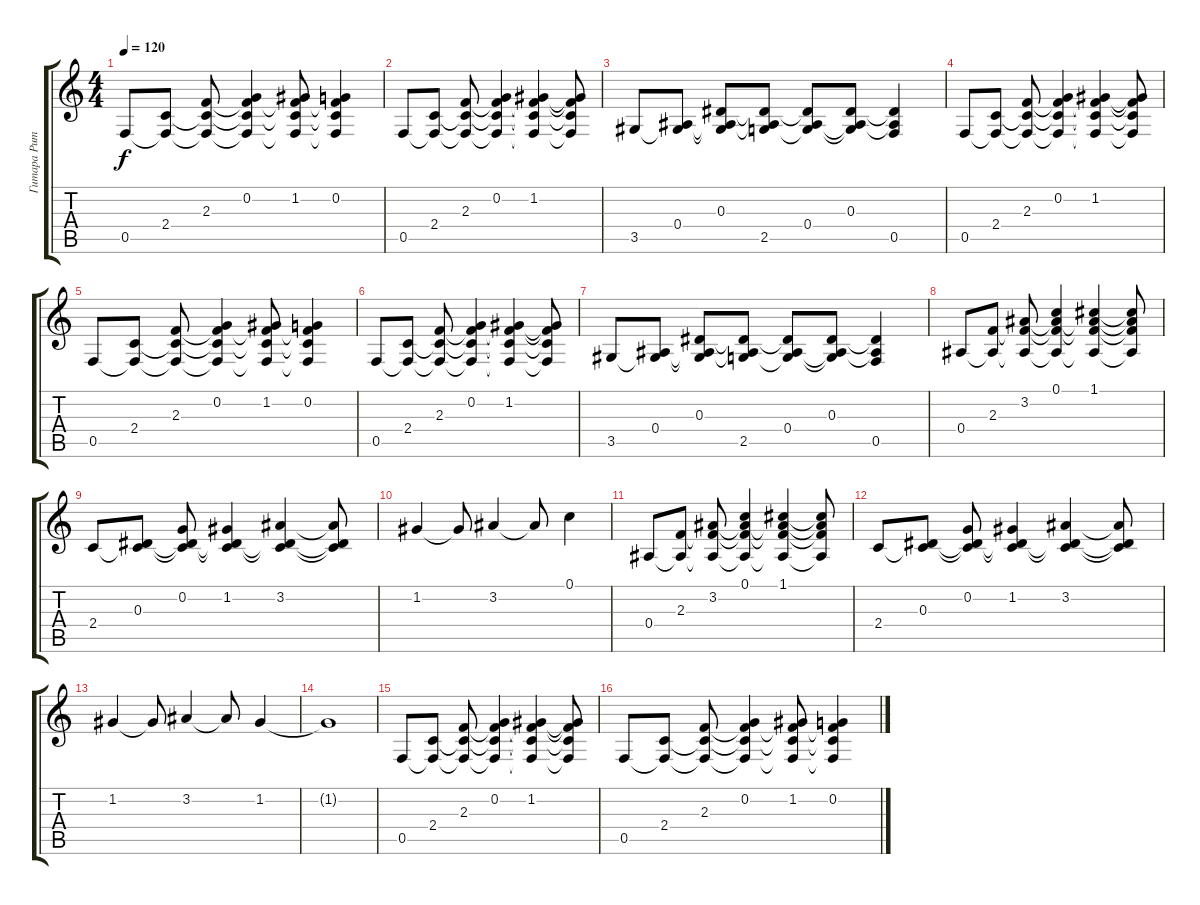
\track ("Гитара Ритма" "Гитара Рит") {instrument acousticguitarsteel}
\staff {score tabs}
\tuning (C4 G3 Eb3 Bb2 F2 C2) {hide}
\ts (4 4)
\tempo 120
\clef g2
\ks c
0.5.8{dy f} (2.4 0.5{t}).8 (2.3 2.4{t} 0.5{t}).8 (0.2 2.3{t} 2.4{t} 0.5{t}).4 (1.2 2.3{t} 2.4{t} 0.5{t}).8 (0.2 2.3{t} 2.4{t} 0.5{t}).4 |
0.5.8 (2.4 0.5{t}).8 (2.3 2.4{t} 0.5{t}).8 (0.2 2.3{t} 2.4{t} 0.5{t}).4 (1.2 2.3{t} 2.4{t} 0.5{t}).4 (1.2{t} 2.3{t} 2.4{t} 0.5{t}).8 |
3.5.8 (0.4 3.5{t}).8 (0.3 0.4{t} 3.5{t}).8 (0.3{t} 0.4{t} 2.5).8 (0.3{t} 0.4 2.5{t}).8 (0.3 0.4{t} 2.5{t}).8 (0.3{t} 0.4{t} 0.5).4 |
0.5.8 (2.4 0.5{t}).8 (2.3 2.4{t} 0.5{t}).8 (0.2 2.3{t} 2.4{t} 0.5{t}).4 (1.2 2.3{t} 2.4{t} 0.5{t}).4 (1.2{t} 2.3{t} 2.4{t} 0.5{t}).8 |
0.5.8 (2.4 0.5{t}).8 (2.3 2.4{t} 0.5{t}).8 (0.2 2.3{t} 2.4{t} 0.5{t}).4 (1.2 2.3{t} 2.4{t} 0.5{t}).8 (0.2 2.3{t} 2.4{t} 0.5{t}).4 |
0.5.8 (2.4 0.5{t}).8 (2.3 2.4{t} 0.5{t}).8 (0.2 2.3{t} 2.4{t} 0.5{t}).4 (1.2 2.3{t} 2.4{t} 0.5{t}).4 (1.2{t} 2.3{t} 2.4{t} 0.5{t}).8 |
3.5.8 (0.4 3.5{t}).8 (0.3 0.4{t} 3.5{t}).8 (0.3{t} 0.4{t} 2.5).8 (0.3{t} 0.4 2.5{t}).8 (0.3 0.4{t} 2.5{t}).8 (0.3{t} 0.4{t} 0.5).4 |
0.4.8 (2.3 0.4{t}).8 (3.2 2.3{t} 0.4{t}).8 (0.1 3.2{t} 2.3{t} 0.4{t}).4 (1.1 3.2{t} 2.3{t} 0.4{t}).4 (1.1{t} 3.2{t} 2.3{t} 0.4{t}).8 |
2.4.8 (0.3 2.4{t}).8 (0.2 0.3{t} 2.4{t}).8 (1.2 0.3{t} 2.4{t}).4 (3.2 0.3{t} 2.4{t}).4 (3.2{t} 0.3{t} 2.4{t}).8 |
1.2.4 1.2{t}.8 3.2.4 3.2{t}.8 0.1.4 |
0.4.8 (2.3 0.4{t}).8 (3.2 2.3{t} 0.4{t}).8 (0.1 3.2{t} 2.3{t} 0.4{t}).4 (1.1 3.2{t} 2.3{t} 0.4{t}).4 (1.1{t} 3.2{t} 2.3{t} 0.4{t}).8 |
2.4.8 (0.3 2.4{t}).8 (0.2 0.3{t} 2.4{t}).8 (1.2 0.3{t} 2.4{t}).4 (3.2 0.3{t} 2.4{t}).4 (3.2{t} 0.3{t} 2.4{t}).8 |
1.2.4 1.2{t}.8 3.2.4 3.2{t}.8 1.2.4 |
1.2{t}.1 |
0.5.8 (2.4 0.5{t}).8 (2.3 2.4{t} 0.5{t}).8 (0.2 2.3{t} 2.4{t} 0.5{t}).4 (1.2 2.3{t} 2.4{t} 0.5{t}).4 (1.2{t} 2.3{t} 2.4{t} 0.5{t}).8 |
0.5.8 (2.4 0.5{t}).8 (2.3 2.4{t} 0.5{t}).8 (0.2 2.3{t} 2.4{t} 0.5{t}).4 (1.2 2.3{t} 2.4{t} 0.5{t}).8 (0.2 2.3{t} 2.4{t} 0.5{t}).4
